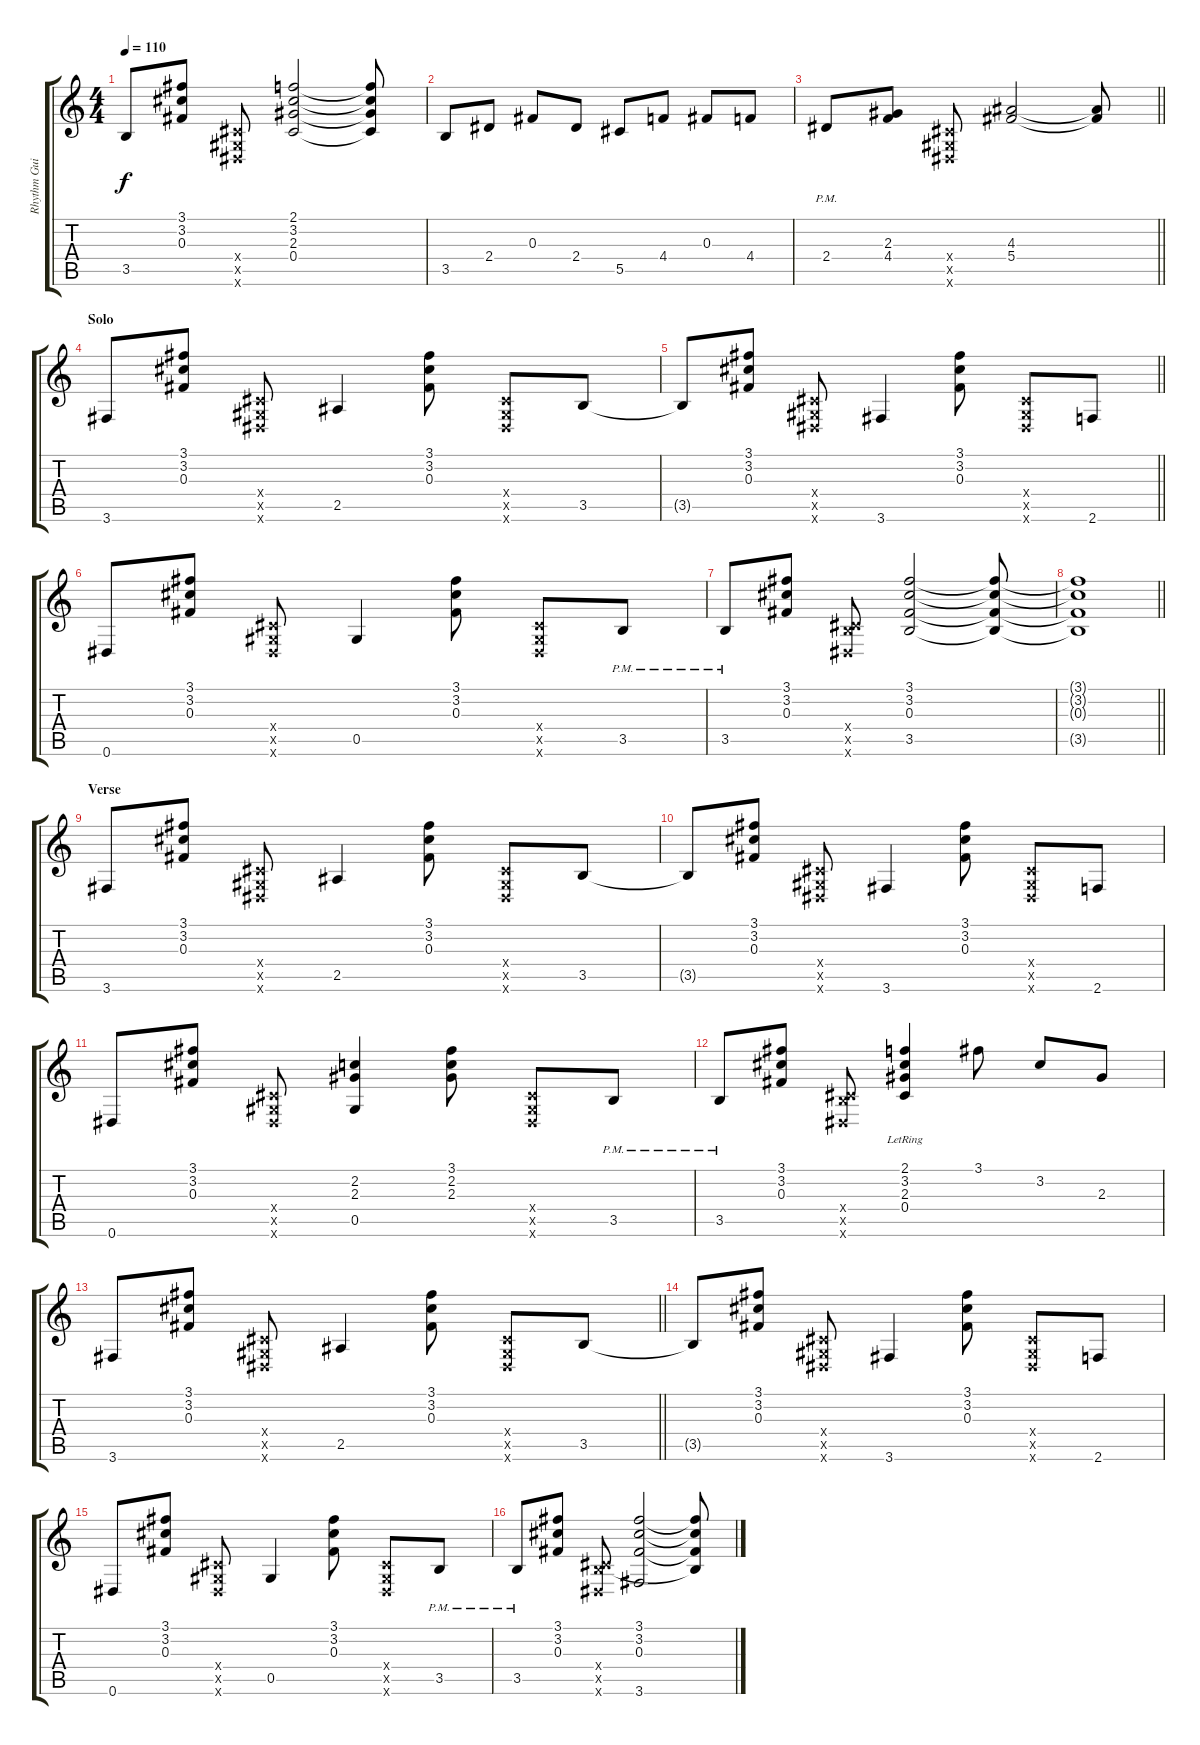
\track ("Rhythm Guitar" "Rhythm Gui") {instrument acousticguitarsteel}
\staff {score tabs}
\tuning (Eb4 Bb3 Gb3 Db3 Ab2 Eb2) {hide}
\ts (4 4)
\tempo 110
\clef g2
\ks c
3.5{t}.8{dy f} (3.1 3.2 0.3).8 (0.4{x} 0.5{x} 0.6{x}).8 (2.1 3.2 2.3 0.4).2 (2.1{t} 3.2{t} 2.3{t} 0.4{t}).8 |
3.5.8 2.4.8 0.3.8 2.4.8 5.5.8 4.4.8 0.3.8 4.4.8 |
\barLineRight lightlight
2.4{pm}.8 (2.3 4.4).8 (0.4{x} 0.5{x} 0.6{x}).8 (4.3 5.4).2 (4.3{t} 5.4{t}).8 |
\section ("" "Solo")
3.6.8 (3.1 3.2 0.3).8 (0.4{x} 0.5{x} 0.6{x}).8 2.5.4 (3.1 3.2 0.3).8 (0.4{x} 0.5{x} 0.6{x}).8 3.5.8 |
\barLineRight lightlight
3.5{t}.8 (3.1 3.2 0.3).8 (0.4{x} 0.5{x} 0.6{x}).8 3.6.4 (3.1 3.2 0.3).8 (0.4{x} 0.5{x} 0.6{x}).8 2.6.8 |
0.6.8 (3.1 3.2 0.3).8 (0.4{x} 0.5{x} 0.6{x}).8 0.5.4 (3.1 3.2 0.3).8 (0.4{x} 0.5{x} 0.6{x}).8 3.5{pm}.8 |
3.5{pm}.8 (3.1 3.2 0.3).8 (0.4{x} 3.5{x} 0.6{x}).8 (3.1 3.2 0.3 3.5).2 (3.1{t} 3.2{t} 0.3{t} 3.5{t}).8 |
\barLineRight lightlight
(3.1{t} 3.2{t} 0.3{t} 3.5{t}).1 |
\section ("" "Verse")
3.6.8 (3.1 3.2 0.3).8 (0.4{x} 0.5{x} 0.6{x}).8 2.5.4 (3.1 3.2 0.3).8 (0.4{x} 0.5{x} 0.6{x}).8 3.5.8 |
3.5{t}.8 (3.1 3.2 0.3).8 (0.4{x} 0.5{x} 0.6{x}).8 3.6.4 (3.1 3.2 0.3).8 (0.4{x} 0.5{x} 0.6{x}).8 2.6.8 |
0.6.8 (3.1 3.2 0.3).8 (0.4{x} 0.5{x} 0.6{x}).8 (2.2 2.3 0.5).4 (3.1 2.2 2.3).8 (0.4{x} 0.5{x} 0.6{x}).8 3.5{pm}.8 |
3.5{pm}.8 (3.1 3.2 0.3).8 (0.4{x} 3.5{x} 0.6{x}).8 (2.1{lr} 3.2{lr} 2.3{lr} 0.4{lr}).4 3.1.8 3.2.8 2.3.8 |
\barLineRight lightlight
3.6.8 (3.1 3.2 0.3).8 (0.4{x} 0.5{x} 0.6{x}).8 2.5.4 (3.1 3.2 0.3).8 (0.4{x} 0.5{x} 0.6{x}).8 3.5.8 |
3.5{t}.8 (3.1 3.2 0.3).8 (0.4{x} 0.5{x} 0.6{x}).8 3.6.4 (3.1 3.2 0.3).8 (0.4{x} 0.5{x} 0.6{x}).8 2.6.8 |
0.6.8 (3.1 3.2 0.3).8 (0.4{x} 0.5{x} 0.6{x}).8 0.5.4 (3.1 3.2 0.3).8 (0.4{x} 0.5{x} 0.6{x}).8 3.5{pm}.8 |
3.5{pm}.8 (3.1 3.2 0.3).8 (0.4{x} 3.5{x} 0.6{x}).8 (3.1 3.2 0.3 3.6).2 (3.1{t} 3.2{t} 0.3{t} 3.5{t}).8
